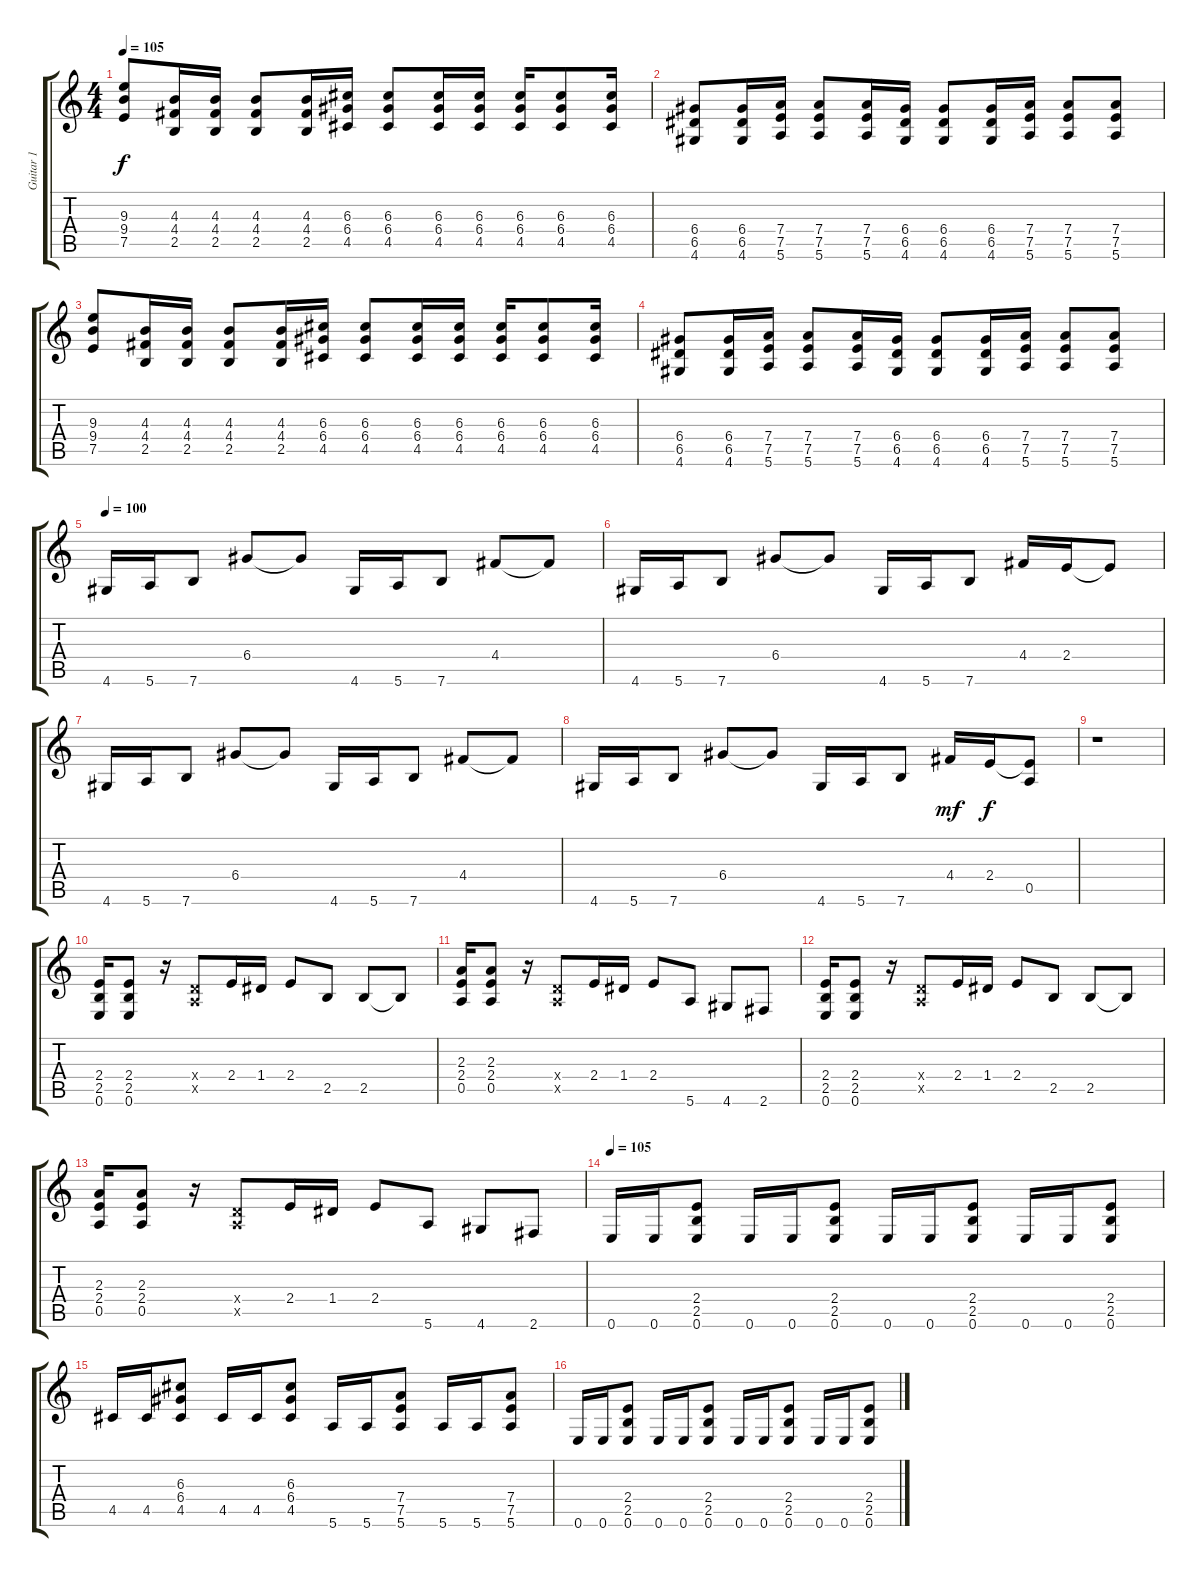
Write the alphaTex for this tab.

\track ("Guitar 1" "Guitar 1") {instrument distortionguitar}
\staff {score tabs}
\tuning (E4 B3 G3 D3 A2 E2) {hide}
\ts (4 4)
\tempo 105
\clef g2
\ks c
(9.3 9.4 7.5).8{dy f} (4.3 4.4 2.5).16 (4.3 4.4 2.5).16 (4.3 4.4 2.5).8 (4.3 4.4 2.5).16 (6.3 6.4 4.5).16 (6.3 6.4 4.5).8 (6.3 6.4 4.5).16 (6.3 6.4 4.5).16 (6.3 6.4 4.5).16 (6.3 6.4 4.5).8 (6.3 6.4 4.5).16 |
(6.4 6.5 4.6).8 (6.4 6.5 4.6).16 (7.4 7.5 5.6).16 (7.4 7.5 5.6).8 (7.4 7.5 5.6).16 (6.4 6.5 4.6).16 (6.4 6.5 4.6).8 (6.4 6.5 4.6).16 (7.4 7.5 5.6).16 (7.4 7.5 5.6).8 (7.4 7.5 5.6).8 |
(9.3 9.4 7.5).8 (4.3 4.4 2.5).16 (4.3 4.4 2.5).16 (4.3 4.4 2.5).8 (4.3 4.4 2.5).16 (6.3 6.4 4.5).16 (6.3 6.4 4.5).8 (6.3 6.4 4.5).16 (6.3 6.4 4.5).16 (6.3 6.4 4.5).16 (6.3 6.4 4.5).8 (6.3 6.4 4.5).16 |
(6.4 6.5 4.6).8 (6.4 6.5 4.6).16 (7.4 7.5 5.6).16 (7.4 7.5 5.6).8 (7.4 7.5 5.6).16 (6.4 6.5 4.6).16 (6.4 6.5 4.6).8 (6.4 6.5 4.6).16 (7.4 7.5 5.6).16 (7.4 7.5 5.6).8 (7.4 7.5 5.6).8 |
\tempo 100
4.6.16 5.6.16 7.6.8 6.4.8 6.4{t}.8 4.6.16 5.6.16 7.6.8 4.4.8 4.4{t}.8 |
4.6.16 5.6.16 7.6.8 6.4.8 6.4{t}.8 4.6.16 5.6.16 7.6.8 4.4.16 2.4.16 2.4{t}.8 |
4.6.16 5.6.16 7.6.8 6.4.8 6.4{t}.8 4.6.16 5.6.16 7.6.8 4.4.8 4.4{t}.8 |
4.6.16 5.6.16 7.6.8 6.4.8 6.4{t}.8 4.6.16 5.6.16 7.6.8 4.4.16{dy mf} 2.4.16{dy f} (2.4{t} 0.5).8 |
r.1 |
(2.4 2.5 0.6).16 (2.4 2.5 0.6).8 r.16 (0.4{x} 0.5{x}).8 2.4.16 1.4.16 2.4.8 2.5.8 2.5.8 2.5{t}.8 |
(2.3 2.4 0.5).16 (2.3 2.4 0.5).8 r.16 (0.4{x} 0.5{x}).8 2.4.16 1.4.16 2.4.8 5.6.8 4.6.8 2.6.8 |
(2.4 2.5 0.6).16 (2.4 2.5 0.6).8 r.16 (0.4{x} 0.5{x}).8 2.4.16 1.4.16 2.4.8 2.5.8 2.5.8 2.5{t}.8 |
(2.3 2.4 0.5).16 (2.3 2.4 0.5).8 r.16 (0.4{x} 0.5{x}).8 2.4.16 1.4.16 2.4.8 5.6.8 4.6.8 2.6.8 |
\tempo 105
0.6.16 0.6.16 (2.4 2.5 0.6).8 0.6.16 0.6.16 (2.4 2.5 0.6).8 0.6.16 0.6.16 (2.4 2.5 0.6).8 0.6.16 0.6.16 (2.4 2.5 0.6).8 |
4.5.16 4.5.16 (6.3 6.4 4.5).8 4.5.16 4.5.16 (6.3 6.4 4.5).8 5.6.16 5.6.16 (7.4 7.5 5.6).8 5.6.16 5.6.16 (7.4 7.5 5.6).8 |
0.6.16 0.6.16 (2.4 2.5 0.6).8 0.6.16 0.6.16 (2.4 2.5 0.6).8 0.6.16 0.6.16 (2.4 2.5 0.6).8 0.6.16 0.6.16 (2.4 2.5 0.6).8
